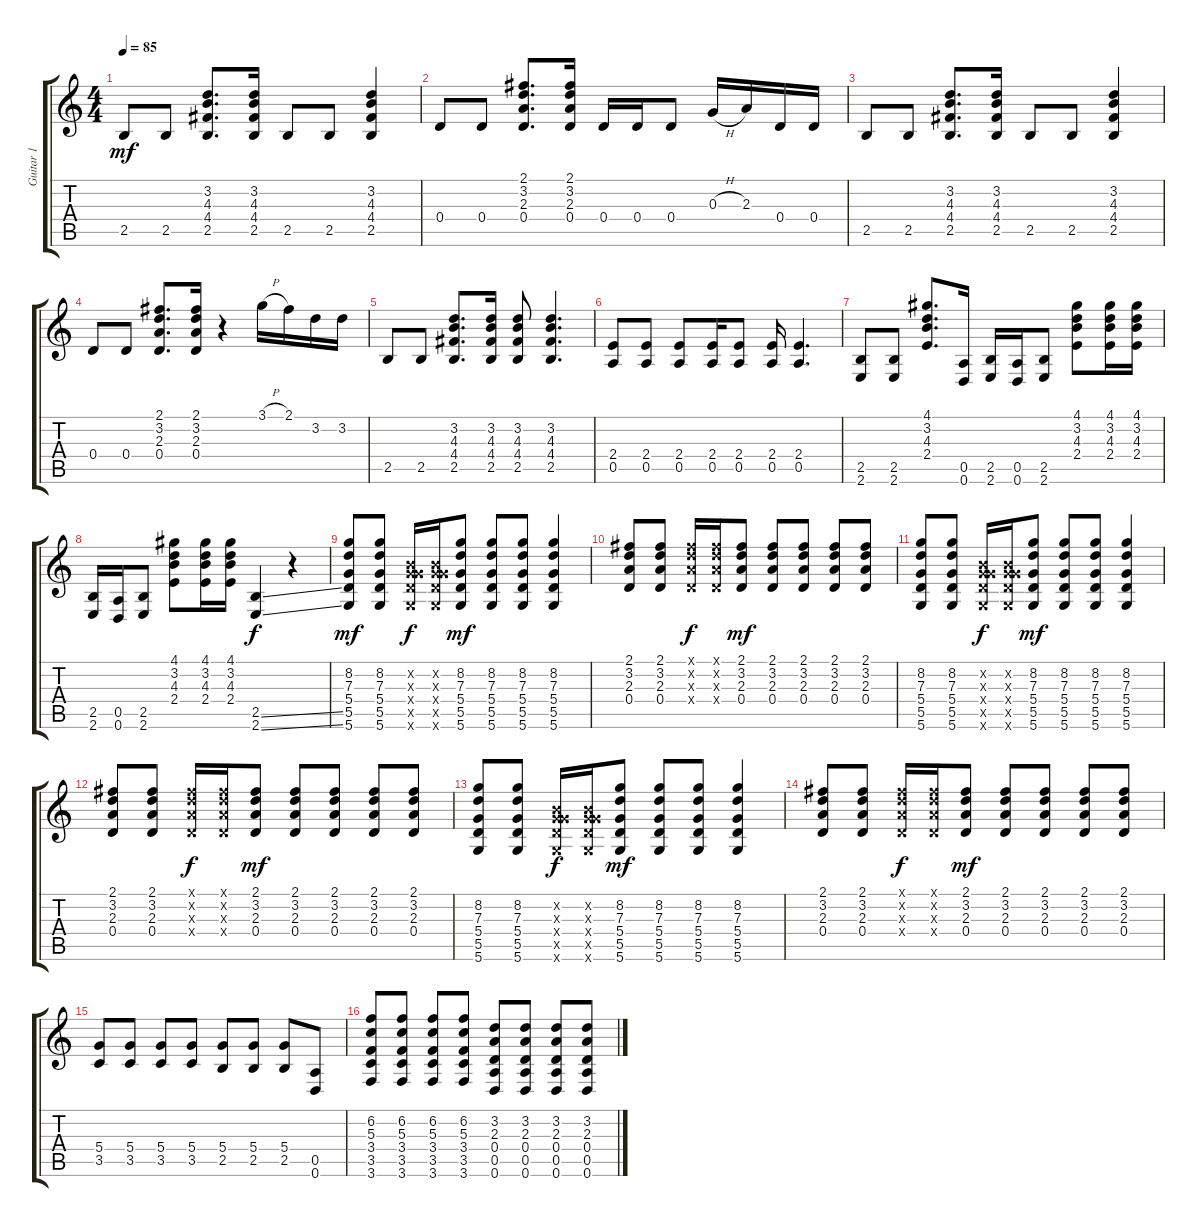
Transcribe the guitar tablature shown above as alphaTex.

\track ("Guitar 1 " "Guitar 1 ") {instrument distortionguitar}
\staff {score tabs}
\tuning (E4 B3 G3 D3 A2 D2) {hide}
\ts (4 4)
\tempo 85
\clef g2
\ks c
2.5.8{dy mf} 2.5.8 (3.2 4.3 4.4 2.5).8{d} (3.2 4.3 4.4 2.5).16 2.5.8 2.5.8 (3.2 4.3 4.4 2.5).4 |
0.4.8 0.4.8 (2.1 3.2 2.3 0.4).8{d} (2.1 3.2 2.3 0.4).16 0.4.16 0.4.16 0.4.8 0.3{h}.16 2.3.16 0.4.16 0.4.16 |
2.5.8 2.5.8 (3.2 4.3 4.4 2.5).8{d} (3.2 4.3 4.4 2.5).16 2.5.8 2.5.8 (3.2 4.3 4.4 2.5).4 |
0.4.8 0.4.8 (2.1 3.2 2.3 0.4).8{d} (2.1 3.2 2.3 0.4).16 r.4 3.1{h}.16 2.1.16 3.2.16 3.2.16 |
2.5.8 2.5.8 (3.2 4.3 4.4 2.5).8{d} (3.2 4.3 4.4 2.5).16 (3.2 4.3 4.4 2.5).8 (3.2 4.3 4.4 2.5).4{d} |
(2.4 0.5).8 (2.4 0.5).8 (2.4 0.5).8 (2.4 0.5).16 (2.4 0.5).8 (2.4 0.5).16 (2.4 0.5).4{d} |
(2.5 2.6).8 (2.5 2.6).8 (4.1 3.2 4.3 2.4).8{d} (0.5 0.6).16 (2.5 2.6).16 (0.5 0.6).16 (2.5 2.6).8 (4.1 3.2 4.3 2.4).8 (4.1 3.2 4.3 2.4).16 (4.1 3.2 4.3 2.4).16 |
(2.5 2.6).16 (0.5 0.6).16 (2.5 2.6).8 (4.1 3.2 4.3 2.4).8 (4.1 3.2 4.3 2.4).16 (4.1 3.2 4.3 2.4).16 (2.5{ss} 2.6{ss}).4{dy f instrument distortionguitar} r.4 |
(8.2 7.3 5.4 5.5 5.6).8{dy mf} (8.2 7.3 5.4 5.5 5.6).8 (0.2{x} 0.3{x} 5.4{x} 5.5{x} 5.6{x}).16{dy f} (0.2{x} 0.3{x} 5.4{x} 5.5{x} 5.6{x}).16 (8.2 7.3 5.4 5.5 5.6).8{dy mf} (8.2 7.3 5.4 5.5 5.6).8 (8.2 7.3 5.4 5.5 5.6).8 (8.2 7.3 5.4 5.5 5.6).4 |
(2.1 3.2 2.3 0.4).8 (2.1 3.2 2.3 0.4).8 (2.1{x} 3.2{x} 2.3{x} 0.4{x}).16{dy f} (2.1{x} 3.2{x} 2.3{x} 0.4{x}).16 (2.1 3.2 2.3 0.4).8{dy mf} (2.1 3.2 2.3 0.4).8 (2.1 3.2 2.3 0.4).8 (2.1 3.2 2.3 0.4).8 (2.1 3.2 2.3 0.4).8 |
(8.2 7.3 5.4 5.5 5.6).8 (8.2 7.3 5.4 5.5 5.6).8 (0.2{x} 0.3{x} 5.4{x} 5.5{x} 5.6{x}).16{dy f} (0.2{x} 0.3{x} 5.4{x} 5.5{x} 5.6{x}).16 (8.2 7.3 5.4 5.5 5.6).8{dy mf} (8.2 7.3 5.4 5.5 5.6).8 (8.2 7.3 5.4 5.5 5.6).8 (8.2 7.3 5.4 5.5 5.6).4 |
(2.1 3.2 2.3 0.4).8 (2.1 3.2 2.3 0.4).8 (2.1{x} 3.2{x} 2.3{x} 0.4{x}).16{dy f} (2.1{x} 3.2{x} 2.3{x} 0.4{x}).16 (2.1 3.2 2.3 0.4).8{dy mf} (2.1 3.2 2.3 0.4).8 (2.1 3.2 2.3 0.4).8 (2.1 3.2 2.3 0.4).8 (2.1 3.2 2.3 0.4).8 |
(8.2 7.3 5.4 5.5 5.6).8 (8.2 7.3 5.4 5.5 5.6).8 (0.2{x} 0.3{x} 5.4{x} 5.5{x} 5.6{x}).16{dy f} (0.2{x} 0.3{x} 5.4{x} 5.5{x} 5.6{x}).16 (8.2 7.3 5.4 5.5 5.6).8{dy mf} (8.2 7.3 5.4 5.5 5.6).8 (8.2 7.3 5.4 5.5 5.6).8 (8.2 7.3 5.4 5.5 5.6).4 |
(2.1 3.2 2.3 0.4).8 (2.1 3.2 2.3 0.4).8 (2.1{x} 3.2{x} 2.3{x} 0.4{x}).16{dy f} (2.1{x} 3.2{x} 2.3{x} 0.4{x}).16 (2.1 3.2 2.3 0.4).8{dy mf} (2.1 3.2 2.3 0.4).8 (2.1 3.2 2.3 0.4).8 (2.1 3.2 2.3 0.4).8 (2.1 3.2 2.3 0.4).8 |
(5.4 3.5).8 (5.4 3.5).8 (5.4 3.5).8 (5.4 3.5).8 (5.4 2.5).8 (5.4 2.5).8 (5.4 2.5).8 (0.5 0.6).8 |
(6.2 5.3 3.4 3.5 3.6).8 (6.2 5.3 3.4 3.5 3.6).8 (6.2 5.3 3.4 3.5 3.6).8 (6.2 5.3 3.4 3.5 3.6).8 (3.2 2.3 0.4 0.5 0.6).8 (3.2 2.3 0.4 0.5 0.6).8 (3.2 2.3 0.4 0.5 0.6).8 (3.2 2.3 0.4 0.5 0.6).8
